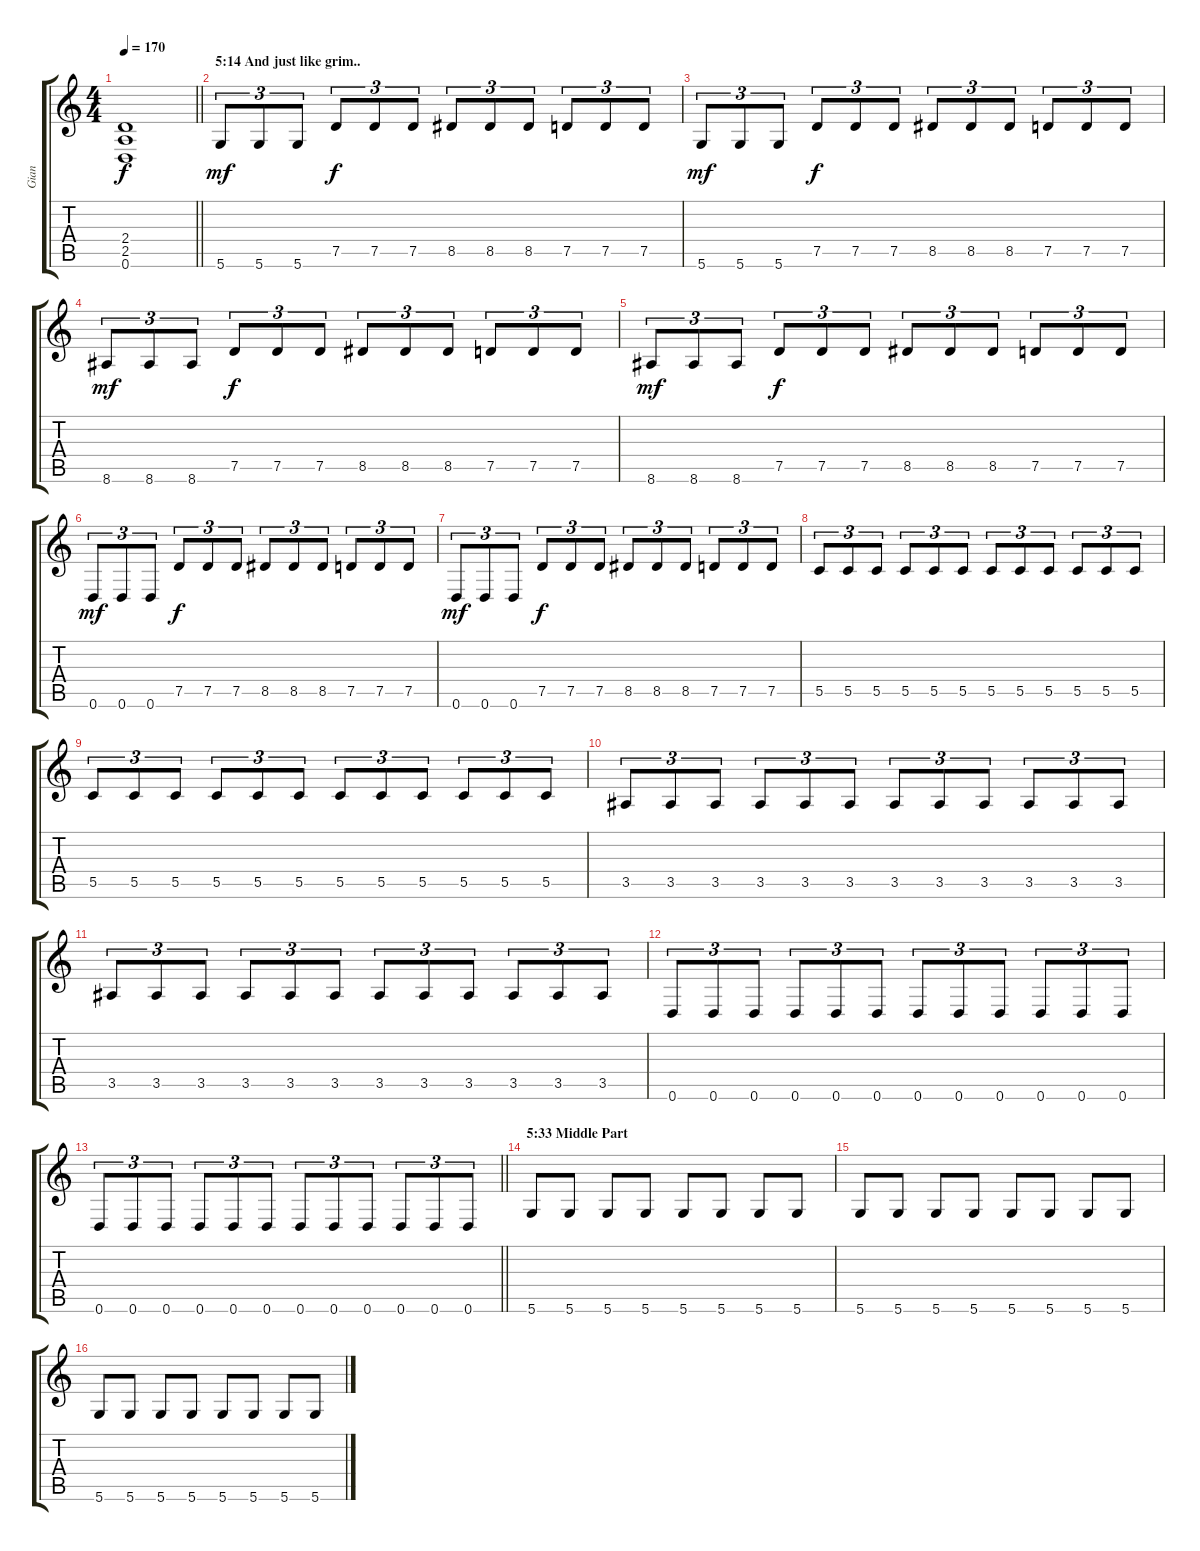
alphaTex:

\track ("Gian" "Gian") {instrument distortionguitar}
\staff {score tabs}
\tuning (D4 A3 F3 C3 G2 D2) {hide}
\ts (4 4)
\tempo 170
\clef g2
\barLineRight lightlight
\ks c
(2.4{t} 2.5{t} 0.6{t}).1{dy f} |
\section ("" "5:14 And just like grim..")
5.6.8{tu (3 2) dy mf} 5.6.8{tu (3 2)} 5.6.8{tu (3 2)} 7.5.8{tu (3 2) dy f} 7.5.8{tu (3 2)} 7.5.8{tu (3 2)} 8.5.8{tu (3 2)} 8.5.8{tu (3 2)} 8.5.8{tu (3 2)} 7.5.8{tu (3 2)} 7.5.8{tu (3 2)} 7.5.8{tu (3 2)} |
5.6.8{tu (3 2) dy mf} 5.6.8{tu (3 2)} 5.6.8{tu (3 2)} 7.5.8{tu (3 2) dy f} 7.5.8{tu (3 2)} 7.5.8{tu (3 2)} 8.5.8{tu (3 2)} 8.5.8{tu (3 2)} 8.5.8{tu (3 2)} 7.5.8{tu (3 2)} 7.5.8{tu (3 2)} 7.5.8{tu (3 2)} |
8.6.8{tu (3 2) dy mf} 8.6.8{tu (3 2)} 8.6.8{tu (3 2)} 7.5.8{tu (3 2) dy f} 7.5.8{tu (3 2)} 7.5.8{tu (3 2)} 8.5.8{tu (3 2)} 8.5.8{tu (3 2)} 8.5.8{tu (3 2)} 7.5.8{tu (3 2)} 7.5.8{tu (3 2)} 7.5.8{tu (3 2)} |
8.6.8{tu (3 2) dy mf} 8.6.8{tu (3 2)} 8.6.8{tu (3 2)} 7.5.8{tu (3 2) dy f} 7.5.8{tu (3 2)} 7.5.8{tu (3 2)} 8.5.8{tu (3 2)} 8.5.8{tu (3 2)} 8.5.8{tu (3 2)} 7.5.8{tu (3 2)} 7.5.8{tu (3 2)} 7.5.8{tu (3 2)} |
0.6.8{tu (3 2) dy mf} 0.6.8{tu (3 2)} 0.6.8{tu (3 2)} 7.5.8{tu (3 2) dy f} 7.5.8{tu (3 2)} 7.5.8{tu (3 2)} 8.5.8{tu (3 2)} 8.5.8{tu (3 2)} 8.5.8{tu (3 2)} 7.5.8{tu (3 2)} 7.5.8{tu (3 2)} 7.5.8{tu (3 2)} |
0.6.8{tu (3 2) dy mf} 0.6.8{tu (3 2)} 0.6.8{tu (3 2)} 7.5.8{tu (3 2) dy f} 7.5.8{tu (3 2)} 7.5.8{tu (3 2)} 8.5.8{tu (3 2)} 8.5.8{tu (3 2)} 8.5.8{tu (3 2)} 7.5.8{tu (3 2)} 7.5.8{tu (3 2)} 7.5.8{tu (3 2)} |
5.5.8{tu (3 2)} 5.5.8{tu (3 2)} 5.5.8{tu (3 2)} 5.5.8{tu (3 2)} 5.5.8{tu (3 2)} 5.5.8{tu (3 2)} 5.5.8{tu (3 2)} 5.5.8{tu (3 2)} 5.5.8{tu (3 2)} 5.5.8{tu (3 2)} 5.5.8{tu (3 2)} 5.5.8{tu (3 2)} |
5.5.8{tu (3 2)} 5.5.8{tu (3 2)} 5.5.8{tu (3 2)} 5.5.8{tu (3 2)} 5.5.8{tu (3 2)} 5.5.8{tu (3 2)} 5.5.8{tu (3 2)} 5.5.8{tu (3 2)} 5.5.8{tu (3 2)} 5.5.8{tu (3 2)} 5.5.8{tu (3 2)} 5.5.8{tu (3 2)} |
3.5.8{tu (3 2)} 3.5.8{tu (3 2)} 3.5.8{tu (3 2)} 3.5.8{tu (3 2)} 3.5.8{tu (3 2)} 3.5.8{tu (3 2)} 3.5.8{tu (3 2)} 3.5.8{tu (3 2)} 3.5.8{tu (3 2)} 3.5.8{tu (3 2)} 3.5.8{tu (3 2)} 3.5.8{tu (3 2)} |
3.5.8{tu (3 2)} 3.5.8{tu (3 2)} 3.5.8{tu (3 2)} 3.5.8{tu (3 2)} 3.5.8{tu (3 2)} 3.5.8{tu (3 2)} 3.5.8{tu (3 2)} 3.5.8{tu (3 2)} 3.5.8{tu (3 2)} 3.5.8{tu (3 2)} 3.5.8{tu (3 2)} 3.5.8{tu (3 2)} |
0.6.8{tu (3 2)} 0.6.8{tu (3 2)} 0.6.8{tu (3 2)} 0.6.8{tu (3 2)} 0.6.8{tu (3 2)} 0.6.8{tu (3 2)} 0.6.8{tu (3 2)} 0.6.8{tu (3 2)} 0.6.8{tu (3 2)} 0.6.8{tu (3 2)} 0.6.8{tu (3 2)} 0.6.8{tu (3 2)} |
\barLineRight lightlight
0.6.8{tu (3 2)} 0.6.8{tu (3 2)} 0.6.8{tu (3 2)} 0.6.8{tu (3 2)} 0.6.8{tu (3 2)} 0.6.8{tu (3 2)} 0.6.8{tu (3 2)} 0.6.8{tu (3 2)} 0.6.8{tu (3 2)} 0.6.8{tu (3 2)} 0.6.8{tu (3 2)} 0.6.8{tu (3 2)} |
\section ("" "5:33 Middle Part")
5.6.8 5.6.8 5.6.8 5.6.8 5.6.8 5.6.8 5.6.8 5.6.8 |
5.6.8 5.6.8 5.6.8 5.6.8 5.6.8 5.6.8 5.6.8 5.6.8 |
5.6.8 5.6.8 5.6.8 5.6.8 5.6.8 5.6.8 5.6.8 5.6.8
